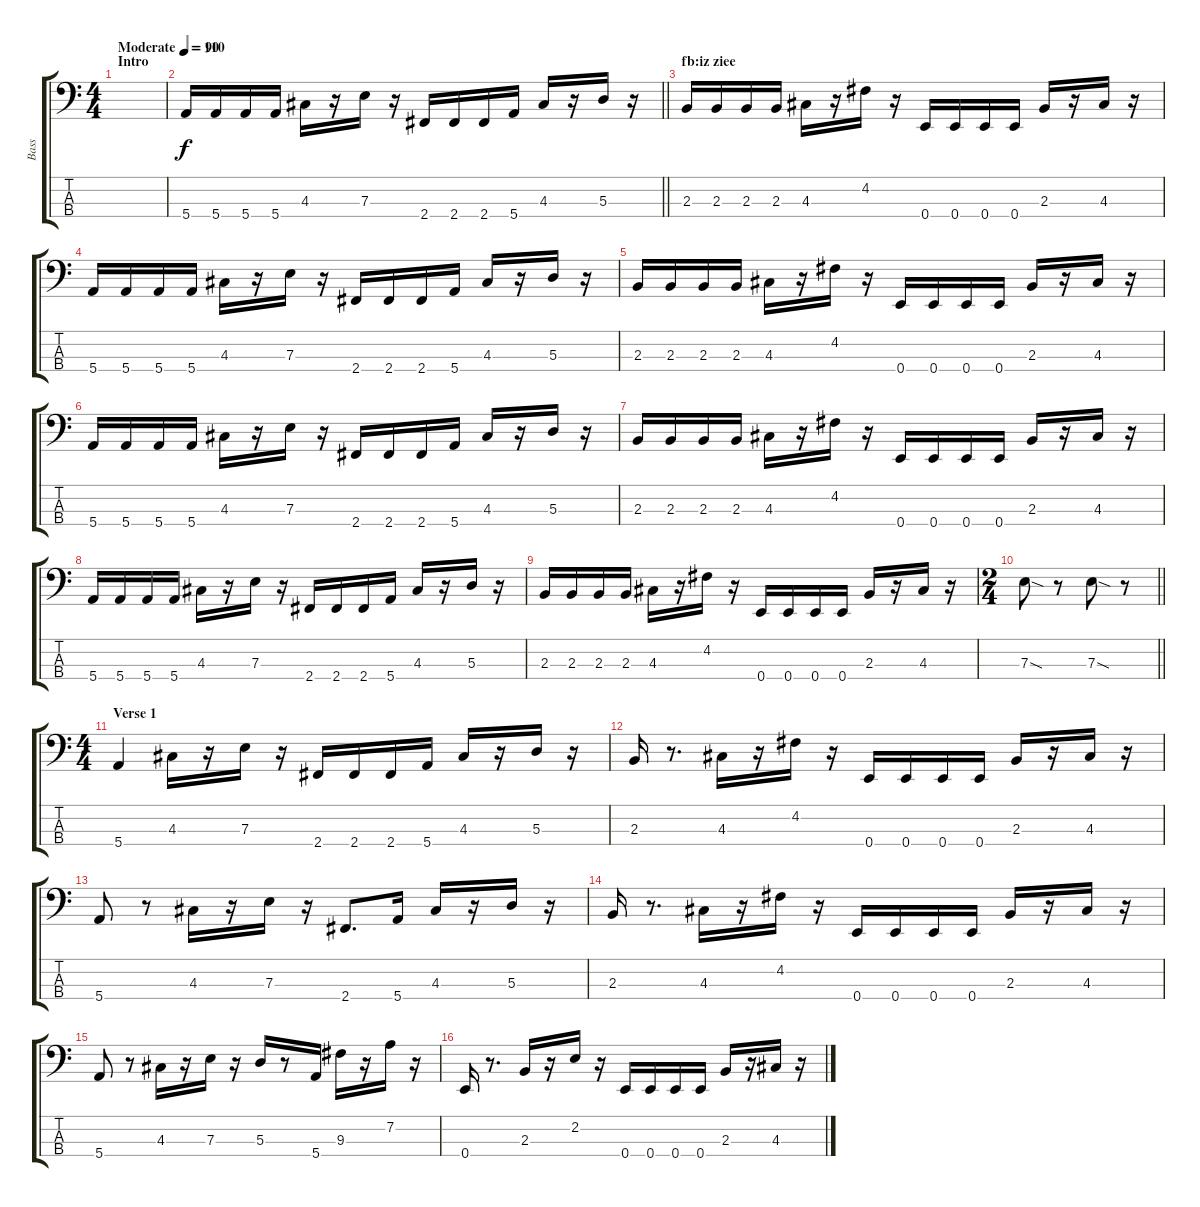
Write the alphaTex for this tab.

\track ("Bass" "Bass") {instrument electricbassfinger}
\staff {score tabs}
\tuning (G2 D2 A1 E1) {hide}
\ts (4 4)
\section ("" "Intro")
\tempo (110 "Moderate")
\clef f4
\ks c
|
\tempo 90
\barLineRight lightlight
5.4.16 5.4.16 5.4.16 5.4.16 4.3.16 r.16 7.3.16 r.16 2.4.16 2.4.16 2.4.16 5.4.16 4.3.16 r.16 5.3.16 r.16 |
\section ("" "fb:iz ziee")
2.3.16 2.3.16 2.3.16 2.3.16 4.3.16 r.16 4.2.16 r.16 0.4.16 0.4.16 0.4.16 0.4.16 2.3.16 r.16 4.3.16 r.16 |
5.4.16 5.4.16 5.4.16 5.4.16 4.3.16 r.16 7.3.16 r.16 2.4.16 2.4.16 2.4.16 5.4.16 4.3.16 r.16 5.3.16 r.16 |
2.3.16 2.3.16 2.3.16 2.3.16 4.3.16 r.16 4.2.16 r.16 0.4.16 0.4.16 0.4.16 0.4.16 2.3.16 r.16 4.3.16 r.16 |
5.4.16 5.4.16 5.4.16 5.4.16 4.3.16 r.16 7.3.16 r.16 2.4.16 2.4.16 2.4.16 5.4.16 4.3.16 r.16 5.3.16 r.16 |
2.3.16 2.3.16 2.3.16 2.3.16 4.3.16 r.16 4.2.16 r.16 0.4.16 0.4.16 0.4.16 0.4.16 2.3.16 r.16 4.3.16 r.16 |
5.4.16 5.4.16 5.4.16 5.4.16 4.3.16 r.16 7.3.16 r.16 2.4.16 2.4.16 2.4.16 5.4.16 4.3.16 r.16 5.3.16 r.16 |
2.3.16 2.3.16 2.3.16 2.3.16 4.3.16 r.16 4.2.16 r.16 0.4.16 0.4.16 0.4.16 0.4.16 2.3.16 r.16 4.3.16 r.16 |
\ts (2 4)
\barLineRight lightlight
7.3{sod}.8 r.8 7.3{sod}.8 r.8 |
\ts (4 4)
\section ("" "Verse 1")
5.4.4 4.3.16 r.16 7.3.16 r.16 2.4.16 2.4.16 2.4.16 5.4.16 4.3.16 r.16 5.3.16 r.16 |
2.3.16 r.8{d} 4.3.16 r.16 4.2.16 r.16 0.4.16 0.4.16 0.4.16 0.4.16 2.3.16 r.16 4.3.16 r.16 |
5.4.8 r.8 4.3.16 r.16 7.3.16 r.16 2.4.8{d} 5.4.16 4.3.16 r.16 5.3.16 r.16 |
2.3.16 r.8{d} 4.3.16 r.16 4.2.16 r.16 0.4.16 0.4.16 0.4.16 0.4.16 2.3.16 r.16 4.3.16 r.16 |
5.4.8 r.8 4.3.16 r.16 7.3.16 r.16 5.3.16 r.8 5.4.16 9.3.16 r.16 7.2.16 r.16 |
0.4.16 r.8{d} 2.3.16 r.16 2.2.16 r.16 0.4.16 0.4.16 0.4.16 0.4.16 2.3.16 r.16 4.3.16 r.16
